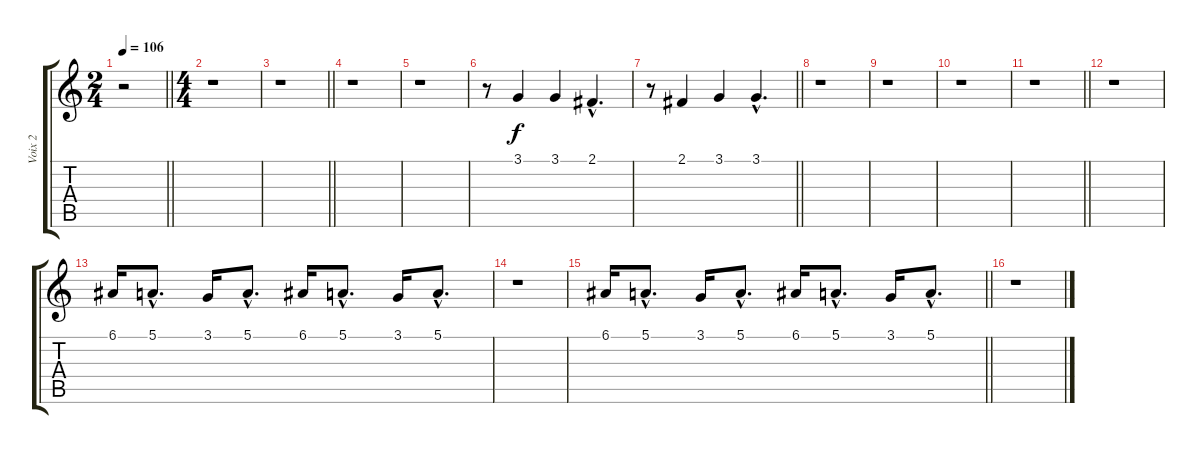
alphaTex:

\track ("Voix 2" "Voix 2") {instrument lead6voice}
\staff {score tabs}
\tuning (E4 B3 G3 D3 A2 E2) {hide}
\ts (2 4)
\tempo 106
\clef g2
\barLineRight lightlight
\ks c
r.2{dy f} |
\ts (4 4)
r.1 |
\barLineRight lightlight
r.1 |
r.1 |
r.1 |
r.8 3.1.4 3.1.4 2.1{hac}.4{d} |
\barLineRight lightlight
r.8 2.1.4 3.1.4 3.1{hac}.4{d} |
r.1 |
r.1 |
r.1 |
\barLineRight lightlight
r.1 |
r.1 |
6.1.16 5.1{hac}.8{d} 3.1.16 5.1{hac}.8{d} 6.1.16 5.1{hac}.8{d} 3.1.16 5.1{hac}.8{d} |
r.1 |
\barLineRight lightlight
6.1.16 5.1{hac}.8{d} 3.1.16 5.1{hac}.8{d} 6.1.16 5.1{hac}.8{d} 3.1.16 5.1{hac}.8{d} |
r.1
